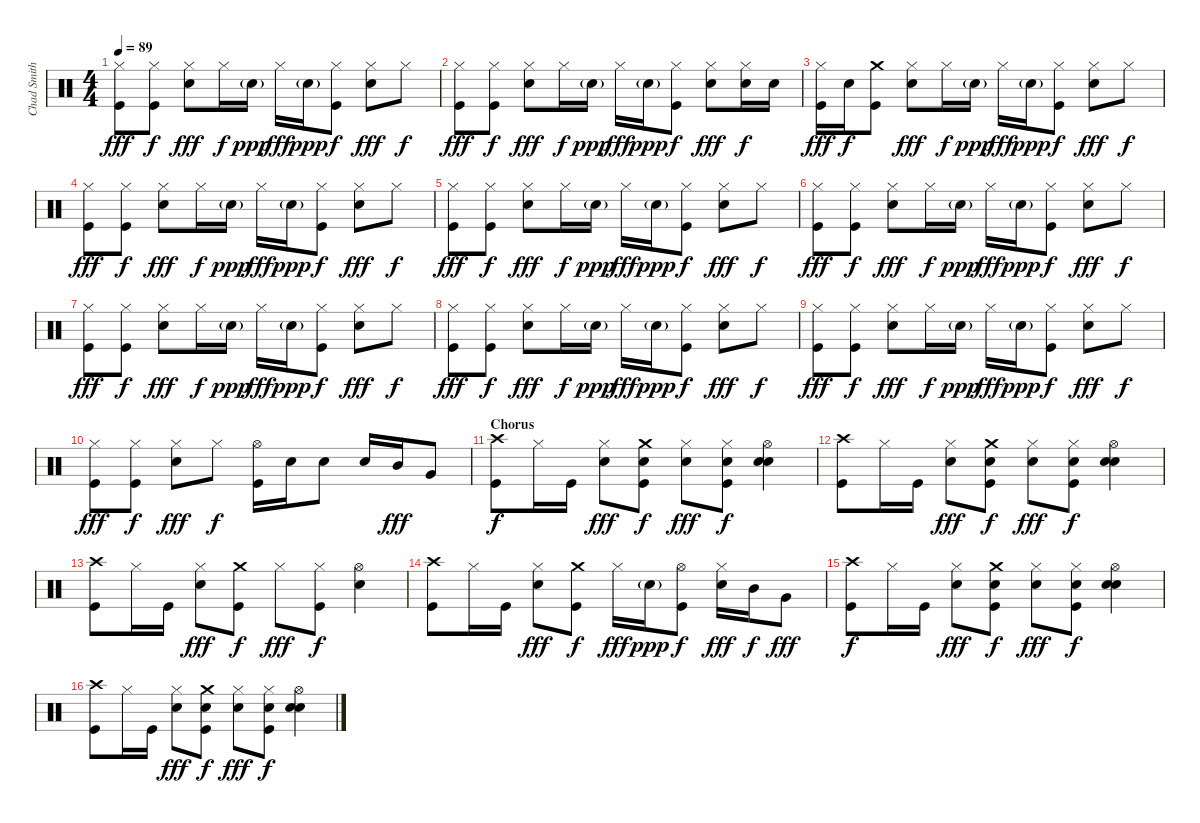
\track ("Chad Smith" "Chad Smith") {instrument percussion}
\staff {score}
\articulation defaults
\ts (4 4)
\tempo 89
\clef neutral
\ks c
("Hi-Hat (closed)" "Kick (hit)").8{dy fff} ("Hi-Hat (closed)" "Kick (hit)").8{dy f} ("Hi-Hat (closed)" "Snare (hit) 2").8{dy fff} "Hi-Hat (closed)".16{dy f} "Snare (hit) 2"{g}.16{dy ppp} "Hi-Hat (closed)".16{dy fff} "Snare (hit) 2"{g}.16{dy ppp} ("Hi-Hat (closed)" "Kick (hit)").8{dy f} ("Hi-Hat (closed)" "Snare (hit) 2").8{dy fff} "Hi-Hat (closed)".8{dy f} |
("Hi-Hat (closed)" "Kick (hit)").8{dy fff} ("Hi-Hat (closed)" "Kick (hit)").8{dy f} ("Hi-Hat (closed)" "Snare (hit) 2").8{dy fff} "Hi-Hat (closed)".16{dy f} "Snare (hit) 2"{g}.16{dy ppp} "Hi-Hat (closed)".16{dy fff} "Snare (hit) 2"{g}.16{dy ppp} ("Hi-Hat (closed)" "Kick (hit)").8{dy f} ("Hi-Hat (closed)" "Snare (hit) 2").8{dy fff} ("Hi-Hat (closed)" "Snare (hit) 2").16{dy f} "Snare (hit) 2".16 |
("Hi-Hat (closed)" "Kick (hit)").16{dy fff} "Snare (hit) 2".16{dy f} ("Crash medium (hit)" "Kick (hit)").8 ("Hi-Hat (closed)" "Snare (hit) 2").8{dy fff} "Hi-Hat (closed)".16{dy f} "Snare (hit) 2"{g}.16{dy ppp} "Hi-Hat (closed)".16{dy fff} "Snare (hit) 2"{g}.16{dy ppp} ("Hi-Hat (closed)" "Kick (hit)").8{dy f} ("Hi-Hat (closed)" "Snare (hit) 2").8{dy fff} "Hi-Hat (closed)".8{dy f} |
("Hi-Hat (closed)" "Kick (hit)").8{dy fff} ("Hi-Hat (closed)" "Kick (hit)").8{dy f} ("Hi-Hat (closed)" "Snare (hit) 2").8{dy fff} "Hi-Hat (closed)".16{dy f} "Snare (hit) 2"{g}.16{dy ppp} "Hi-Hat (closed)".16{dy fff} "Snare (hit) 2"{g}.16{dy ppp} ("Hi-Hat (closed)" "Kick (hit)").8{dy f} ("Hi-Hat (closed)" "Snare (hit) 2").8{dy fff} "Hi-Hat (closed)".8{dy f} |
("Hi-Hat (closed)" "Kick (hit)").8{dy fff} ("Hi-Hat (closed)" "Kick (hit)").8{dy f} ("Hi-Hat (closed)" "Snare (hit) 2").8{dy fff} "Hi-Hat (closed)".16{dy f} "Snare (hit) 2"{g}.16{dy ppp} "Hi-Hat (closed)".16{dy fff} "Snare (hit) 2"{g}.16{dy ppp} ("Hi-Hat (closed)" "Kick (hit)").8{dy f} ("Hi-Hat (closed)" "Snare (hit) 2").8{dy fff} "Hi-Hat (closed)".8{dy f} |
("Hi-Hat (closed)" "Kick (hit)").8{dy fff} ("Hi-Hat (closed)" "Kick (hit)").8{dy f} ("Hi-Hat (closed)" "Snare (hit) 2").8{dy fff} "Hi-Hat (closed)".16{dy f} "Snare (hit) 2"{g}.16{dy ppp} "Hi-Hat (closed)".16{dy fff} "Snare (hit) 2"{g}.16{dy ppp} ("Hi-Hat (closed)" "Kick (hit)").8{dy f} ("Hi-Hat (closed)" "Snare (hit) 2").8{dy fff} "Hi-Hat (closed)".8{dy f} |
("Hi-Hat (closed)" "Kick (hit)").8{dy fff} ("Hi-Hat (closed)" "Kick (hit)").8{dy f} ("Hi-Hat (closed)" "Snare (hit) 2").8{dy fff} "Hi-Hat (closed)".16{dy f} "Snare (hit) 2"{g}.16{dy ppp} "Hi-Hat (closed)".16{dy fff} "Snare (hit) 2"{g}.16{dy ppp} ("Hi-Hat (closed)" "Kick (hit)").8{dy f} ("Hi-Hat (closed)" "Snare (hit) 2").8{dy fff} "Hi-Hat (closed)".8{dy f} |
("Hi-Hat (closed)" "Kick (hit)").8{dy fff} ("Hi-Hat (closed)" "Kick (hit)").8{dy f} ("Hi-Hat (closed)" "Snare (hit) 2").8{dy fff} "Hi-Hat (closed)".16{dy f} "Snare (hit) 2"{g}.16{dy ppp} "Hi-Hat (closed)".16{dy fff} "Snare (hit) 2"{g}.16{dy ppp} ("Hi-Hat (closed)" "Kick (hit)").8{dy f} ("Hi-Hat (closed)" "Snare (hit) 2").8{dy fff} "Hi-Hat (closed)".8{dy f} |
("Hi-Hat (closed)" "Kick (hit)").8{dy fff} ("Hi-Hat (closed)" "Kick (hit)").8{dy f} ("Hi-Hat (closed)" "Snare (hit) 2").8{dy fff} "Hi-Hat (closed)".16{dy f} "Snare (hit) 2"{g}.16{dy ppp} "Hi-Hat (closed)".16{dy fff} "Snare (hit) 2"{g}.16{dy ppp} ("Hi-Hat (closed)" "Kick (hit)").8{dy f} ("Hi-Hat (closed)" "Snare (hit) 2").8{dy fff} "Hi-Hat (closed)".8{dy f} |
("Hi-Hat (closed)" "Kick (hit)").8{dy fff} ("Hi-Hat (closed)" "Kick (hit)").8{dy f} ("Hi-Hat (closed)" "Snare (hit) 2").8{dy fff} "Hi-Hat (closed)".8{dy f} ("Hi-Hat (open)" "Kick (hit)").16 "Snare (hit) 2".16 "Snare (hit) 2".8 "Snare (hit) 2".16 "Mid Tom (hit)".16{dy fff} "Very Low Tom (hit)".8 |
\section ("" "Chorus")
("Crash high (hit)" "Kick (hit)").8{dy f} "Hi-Hat (closed)".16 "Kick (hit)".16 ("Hi-Hat (closed)" "Snare (hit) 2").8{dy fff} ("Crash medium (hit)" "Hand Clap (hit)" "Kick (hit)").8{dy f} ("Hi-Hat (closed)" "Hand Clap (hit)").8{dy fff} ("Hi-Hat (closed)" "Hand Clap (hit)" "Kick (hit)").8{dy f} ("Hi-Hat (open)" "Hand Clap (hit)" "Snare (hit) 2").4 |
("Crash high (hit)" "Kick (hit)").8 "Hi-Hat (closed)".16 "Kick (hit)".16 ("Hi-Hat (closed)" "Snare (hit) 2").8{dy fff} ("Crash medium (hit)" "Hand Clap (hit)" "Kick (hit)").8{dy f} ("Hi-Hat (closed)" "Hand Clap (hit)").8{dy fff} ("Hi-Hat (closed)" "Hand Clap (hit)" "Kick (hit)").8{dy f} ("Hi-Hat (open)" "Hand Clap (hit)" "Snare (hit) 2").4 |
("Crash high (hit)" "Kick (hit)").8 "Hi-Hat (closed)".16 "Kick (hit)".16 ("Hi-Hat (closed)" "Snare (hit) 2").8{dy fff} ("Crash medium (hit)" "Kick (hit)").8{dy f} "Hi-Hat (closed)".8{dy fff} ("Hi-Hat (closed)" "Kick (hit)").8{dy f} ("Hi-Hat (open)" "Snare (hit) 2").4 |
("Crash high (hit)" "Kick (hit)").8 "Hi-Hat (closed)".16 "Kick (hit)".16 ("Hi-Hat (closed)" "Snare (hit) 2").8{dy fff} ("Crash medium (hit)" "Kick (hit)").8{dy f} "Hi-Hat (closed)".16{dy fff} "Snare (hit) 2"{g}.16{dy ppp} ("Hi-Hat (open)" "Kick (hit)").8{dy f} ("Hi-Hat (closed)" "Snare (hit) 2").16{dy fff} "Mid Tom (hit)".16{dy f} "Very Low Tom (hit)".8{dy fff} |
("Crash high (hit)" "Kick (hit)").8{dy f} "Hi-Hat (closed)".16 "Kick (hit)".16 ("Hi-Hat (closed)" "Snare (hit) 2").8{dy fff} ("Crash medium (hit)" "Hand Clap (hit)" "Kick (hit)").8{dy f} ("Hi-Hat (closed)" "Hand Clap (hit)").8{dy fff} ("Hi-Hat (closed)" "Hand Clap (hit)" "Kick (hit)").8{dy f} ("Hi-Hat (open)" "Hand Clap (hit)" "Snare (hit) 2").4 |
("Crash high (hit)" "Kick (hit)").8 "Hi-Hat (closed)".16 "Kick (hit)".16 ("Hi-Hat (closed)" "Snare (hit) 2").8{dy fff} ("Crash medium (hit)" "Hand Clap (hit)" "Kick (hit)").8{dy f} ("Hi-Hat (closed)" "Hand Clap (hit)").8{dy fff} ("Hi-Hat (closed)" "Hand Clap (hit)" "Kick (hit)").8{dy f} ("Hi-Hat (open)" "Hand Clap (hit)" "Snare (hit) 2").4
